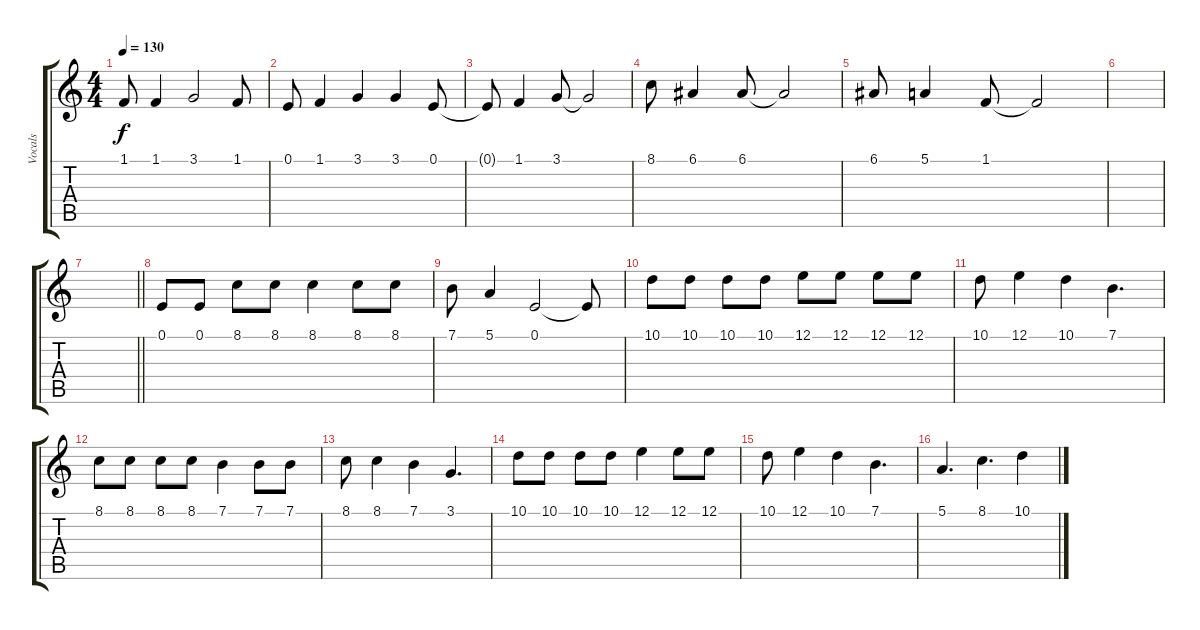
\track ("Vocals" "Vocals") {instrument clarinet}
\staff {score tabs}
\tuning (E4 B3 G3 D3 A2 E2) {hide}
\ts (4 4)
\tempo 130
\clef g2
\ks c
1.1{t}.8{dy f} 1.1.4 3.1.2 1.1.8 |
0.1.8 1.1.4 3.1.4 3.1.4 0.1.8 |
0.1{t}.8 1.1.4 3.1.8 3.1{t}.2 |
8.1.8 6.1.4 6.1.8 6.1{t}.2 |
6.1.8 5.1.4 1.1.8 1.1{t}.2 |
|
\barLineRight lightlight
|
0.1.8 0.1.8 8.1.8 8.1.8 8.1.4 8.1.8 8.1.8 |
7.1.8 5.1.4 0.1.2 0.1{t}.8 |
10.1.8 10.1.8 10.1.8 10.1.8 12.1.8 12.1.8 12.1.8 12.1.8 |
10.1.8 12.1.4 10.1.4 7.1.4{d} |
8.1.8 8.1.8 8.1.8 8.1.8 7.1.4 7.1.8 7.1.8 |
8.1.8 8.1.4 7.1.4 3.1.4{d} |
10.1.8 10.1.8 10.1.8 10.1.8 12.1.4 12.1.8 12.1.8 |
10.1.8 12.1.4 10.1.4 7.1.4{d} |
5.1.4{d} 8.1.4{d} 10.1.4
